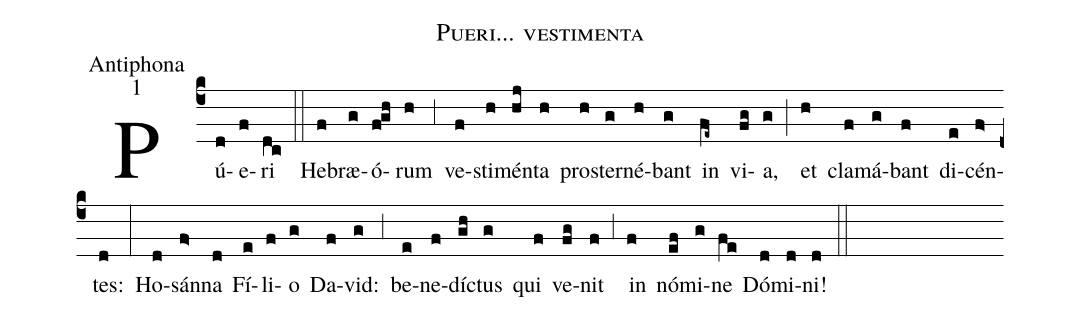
name:Pueri... vestimenta;
office-part:Antiphona;
mode:1;
%%
(c4) Pú(d)e(f)ri(dc) (::)
He(f)bræ(g)ó(f!gh)rum(h) (,3) ve(f)sti(h)mén(hj)ta(h) pro(h)ster(g)né(h)bant(g) in(fe~) vi(fg)a,(g) (;) et(h) cla(f)má(g)bant(f) di(e)cén(f>)tes:(d) (:)
Ho(d)sán(f>)na(d) Fí(e)li(f)o(g) Da(f)vid:(g) (,3) be(e)ne(f)dí(gh)ctus(g) qui(f) ve(fg)nit(f) (,3) in(f) nó(ef)mi(g)ne(fe) Dó(d)mi(d)ni!(d) (::)
